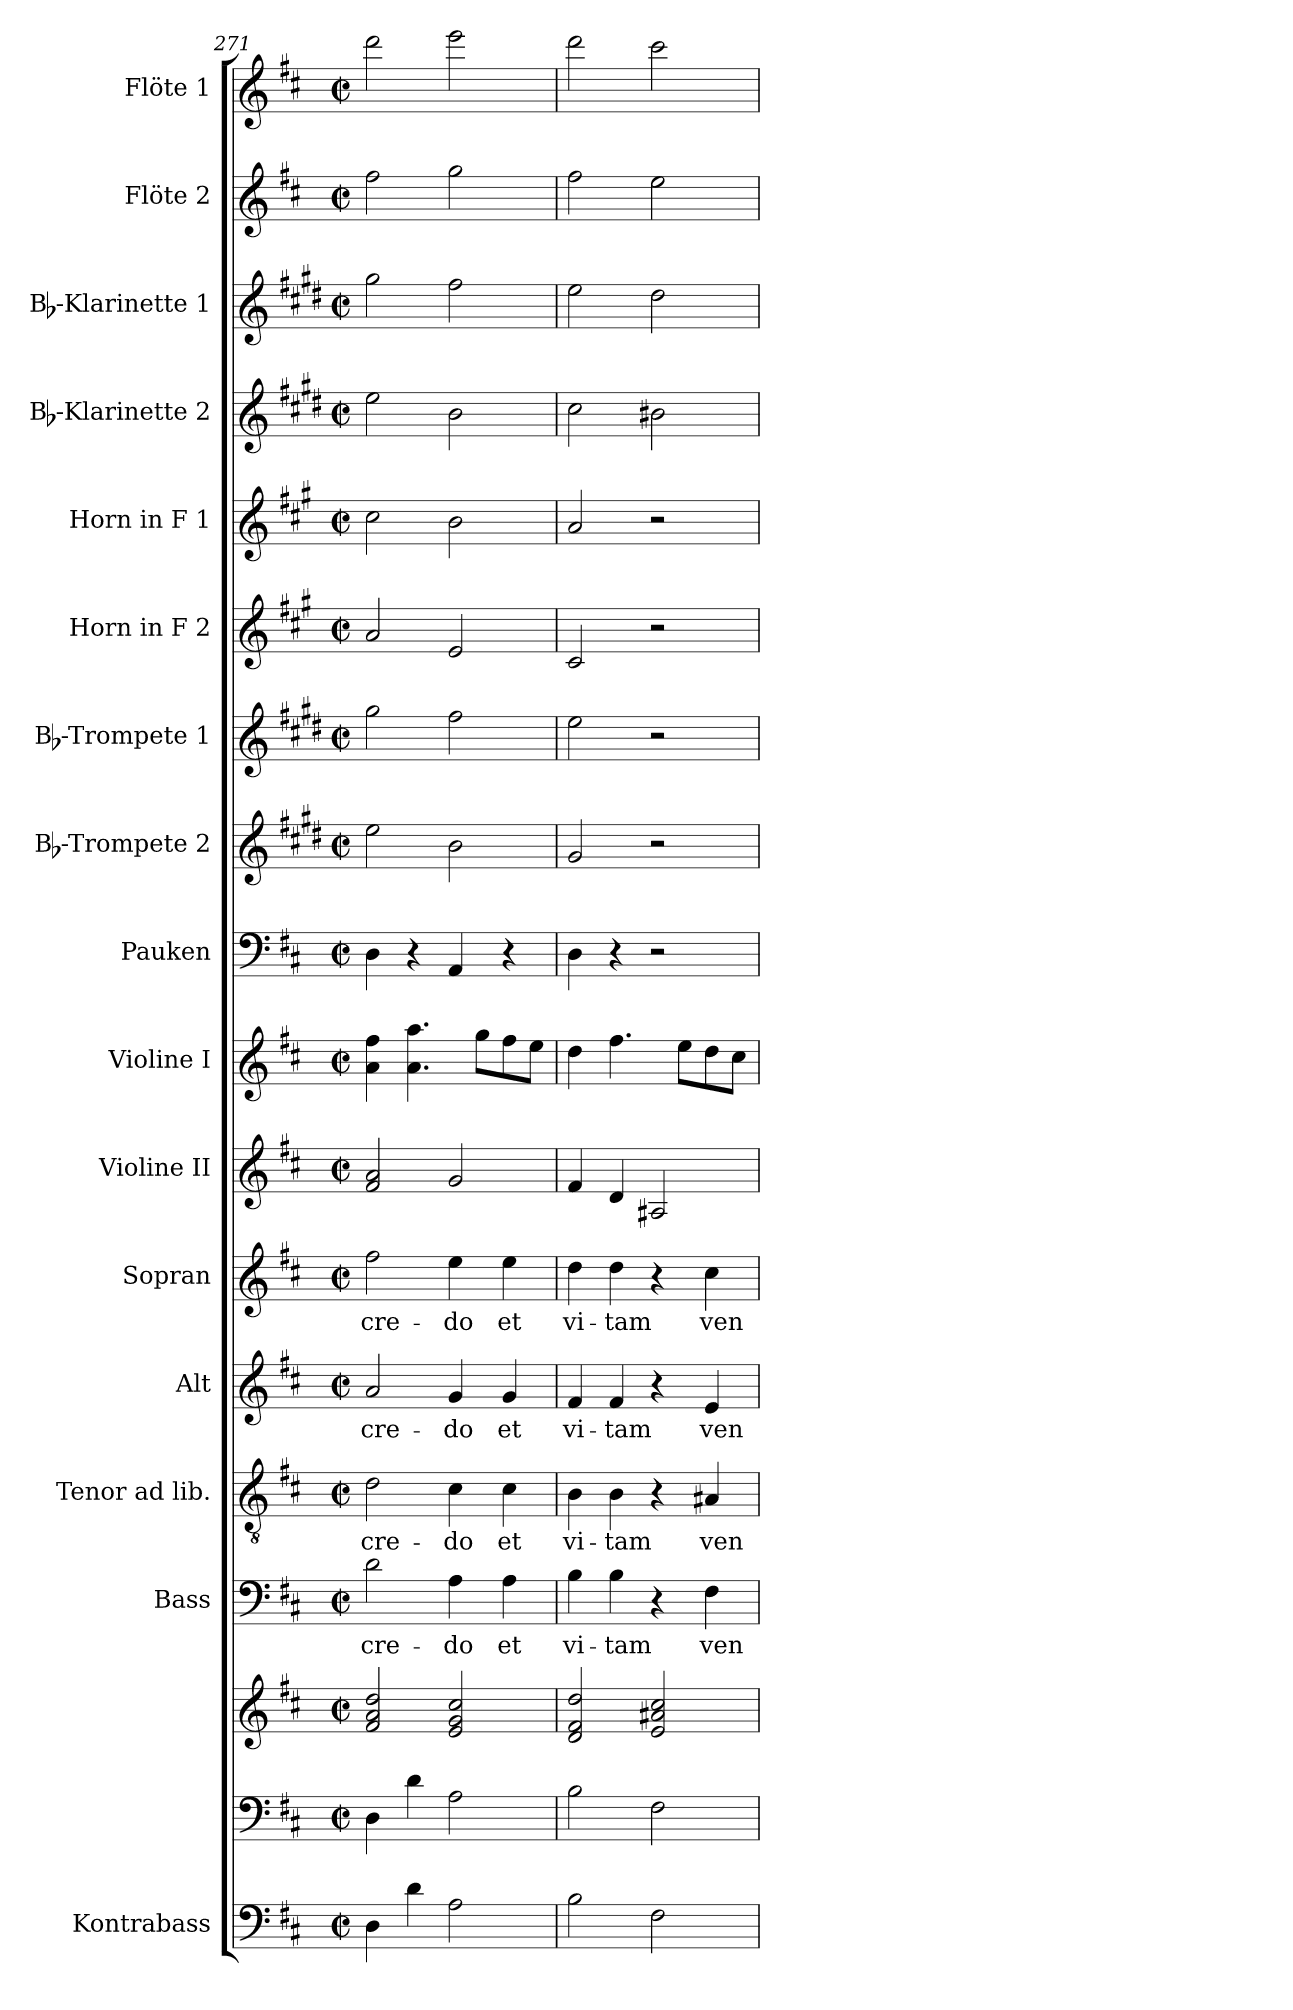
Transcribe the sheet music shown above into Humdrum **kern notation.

**kern	**kern	**kern	**kern	**text	**kern	**text	**kern	**text	**kern	**text	**kern	**kern	**kern	**kern	**kern	**kern	**kern	**kern	**kern	**kern	**kern
*part17	*part16	*part16	*part15	*part15	*part14	*part14	*part13	*part13	*part12	*part12	*part11	*part10	*part9	*part8	*part7	*part6	*part5	*part4	*part3	*part2	*part1
*staff18	*staff17	*staff16	*staff15	*staff15	*staff14	*staff14	*staff13	*staff13	*staff12	*staff12	*staff11	*staff10	*staff9	*staff8	*staff7	*staff6	*staff5	*staff4	*staff3	*staff2	*staff1
*I"Kontrabass	*	*	*I"Bass	*	*I"Tenor ad lib.	*	*I"Alt	*	*I"Sopran	*	*I"Violine II	*I"Violine I	*I"Pauken	*I"Bb-Trompete 2	*I"Bb-Trompete 1	*I"Horn in F 2	*I"Horn in F 1	*I"Bb-Klarinette 2	*I"Bb-Klarinette 1	*I"Flöte 2	*I"Flöte 1
*I'Kb.	*	*	*I'B.	*	*I'T.	*	*I'A.	*	*I'S.	*	*I'Vl. II	*I'Vl. I	*I'Pk.	*I'Bb Trp. 2	*I'Bb Trp. 1	*	*	*I'Bb Kl. 2	*I'Bb Kl. 1	*I'Fl. 2	*I'Fl. 1
*clefF4	*clefF4	*clefG2	*clefF4	*	*clefGv2	*	*clefG2	*	*clefG2	*	*clefG2	*clefG2	*clefF4	*clefG2	*clefG2	*clefG2	*clefG2	*clefG2	*clefG2	*clefG2	*clefG2
*ITrd7c12	*	*	*	*	*	*	*	*	*	*	*	*	*	*ITrd1c2	*ITrd1c2	*ITrd4c7	*ITrd4c7	*ITrd1c2	*ITrd1c2	*	*
*k[f#c#]	*k[f#c#]	*k[f#c#]	*k[f#c#]	*	*k[f#c#]	*	*k[f#c#]	*	*k[f#c#]	*	*k[f#c#]	*k[f#c#]	*k[f#c#]	*k[f#c#]	*k[f#c#]	*k[f#c#]	*k[f#c#]	*k[f#c#]	*k[f#c#]	*k[f#c#]	*k[f#c#]
*D:	*D:	*D:	*D:	*	*D:	*	*D:	*	*D:	*	*D:	*D:	*D:	*D:	*D:	*D:	*D:	*D:	*D:	*D:	*D:
*M2/2	*M2/2	*M2/2	*M2/2	*	*M2/2	*	*M2/2	*	*M2/2	*	*M2/2	*M2/2	*M2/2	*M2/2	*M2/2	*M2/2	*M2/2	*M2/2	*M2/2	*M2/2	*M2/2
*met(c|)	*met(c|)	*met(c|)	*met(c|)	*	*met(c|)	*	*met(c|)	*	*met(c|)	*	*met(c|)	*met(c|)	*met(c|)	*met(c|)	*met(c|)	*met(c|)	*met(c|)	*met(c|)	*met(c|)	*met(c|)	*met(c|)
=271	=271	=271	=271	=271	=271	=271	=271	=271	=271	=271	=271	=271	=271	=271	=271	=271	=271	=271	=271	=271	=271
!	!	!	!	!LO:LY:b	!	!LO:LY:b	!	!LO:LY:b	!	!LO:LY:b	!	!	!	!	!	!	!	!	!	!	!
4DD\	4D\	2f#/ 2a/ 2dd/	2d\	cre-	2d\	cre-	2a/	cre-	2ff#\	cre-	2f#/ 2a/	4a\ 4ff#\	4D\	2dd\	2ff#\	2d/	2f#\	2dd\	2ff#\	2ff#\	2ddd\
4D\	4d\	.	.	.	.	.	.	.	.	.	.	4.a\ 4.aa\	4r	.	.	.	.	.	.	.	.
!	!	!	!	!LO:LY:b	!	!LO:LY:b	!	!LO:LY:b	!	!LO:LY:b	!	!	!	!	!	!	!	!	!	!	!
2AA\	2A\	2e/ 2g/ 2cc#/	4A\	-do	4c#\	-do	4g/	-do	4ee\	-do	2g/	.	4AA/	2a\	2ee\	2A/	2e\	2a\	2ee\	2gg\	2eee\
.	.	.	.	.	.	.	.	.	.	.	.	8gg\L	.	.	.	.	.	.	.	.	.
!	!	!	!	!LO:LY:b	!	!LO:LY:b	!	!LO:LY:b	!	!LO:LY:b	!	!	!	!	!	!	!	!	!	!	!
.	.	.	4A\	et	4c#\	et	4g/	et	4ee\	et	.	8ff#\	4r	.	.	.	.	.	.	.	.
.	.	.	.	.	.	.	.	.	.	.	.	8ee\J	.	.	.	.	.	.	.	.	.
=272	=272	=272	=272	=272	=272	=272	=272	=272	=272	=272	=272	=272	=272	=272	=272	=272	=272	=272	=272	=272	=272
!	!	!	!	!LO:LY:b	!	!LO:LY:b	!	!LO:LY:b	!	!LO:LY:b	!	!	!	!	!	!	!	!	!	!	!
2BB\	2B\	2d/ 2f#/ 2dd/	4B\	vi-	4B\	vi-	4f#/	vi-	4dd\	vi-	4f#/	4dd\	4D\	2f#/	2dd\	2F#/	2d/	2b\	2dd\	2ff#\	2ddd\
!	!	!	!	!LO:LY:b	!	!LO:LY:b	!	!LO:LY:b	!	!LO:LY:b	!	!	!	!	!	!	!	!	!	!	!
.	.	.	4B\	-tam	4B\	-tam	4f#/	-tam	4dd\	-tam	4d/	4.ff#\	4r	.	.	.	.	.	.	.	.
2FF#\	2F#\	2e/ 2a#X/ 2cc#/	4r	.	4r	.	4r	.	4r	.	2A#X/	.	2r	2r	2r	2r	2r	2a#X\	2cc#\	2ee\	2ccc#\
.	.	.	.	.	.	.	.	.	.	.	.	8ee\L	.	.	.	.	.	.	.	.	.
!	!	!	!	!LO:LY:b	!	!LO:LY:b	!	!LO:LY:b	!	!LO:LY:b	!	!	!	!	!	!	!	!	!	!	!
.	.	.	4F#\	ven-	4A#X/	ven-	4e/	ven-	4cc#\	ven-	.	8dd\	.	.	.	.	.	.	.	.	.
.	.	.	.	.	.	.	.	.	.	.	.	8cc#\J	.	.	.	.	.	.	.	.	.
=	=	=	=	=	=	=	=	=	=	=	=	=	=	=	=	=	=	=	=	=	=
*-	*-	*-	*-	*-	*-	*-	*-	*-	*-	*-	*-	*-	*-	*-	*-	*-	*-	*-	*-	*-	*-
